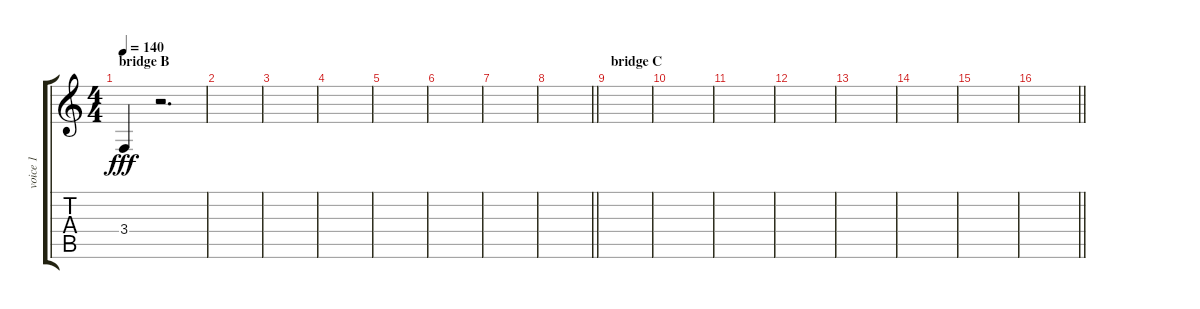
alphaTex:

\track ("voice 1 " "voice 1 ") {instrument altosax}
\staff {score tabs}
\tuning (E4 B3 G3 D3 A2 E2) {hide}
\ts (4 4)
\section ("" "bridge B")
\tempo 140
\clef g2
\ks c
3.4.4{dy fff} r.2{d} |
|
|
|
|
|
|
\barLineRight lightlight
|
\section ("" "bridge C")
|
|
|
|
|
|
|
\barLineRight lightlight
